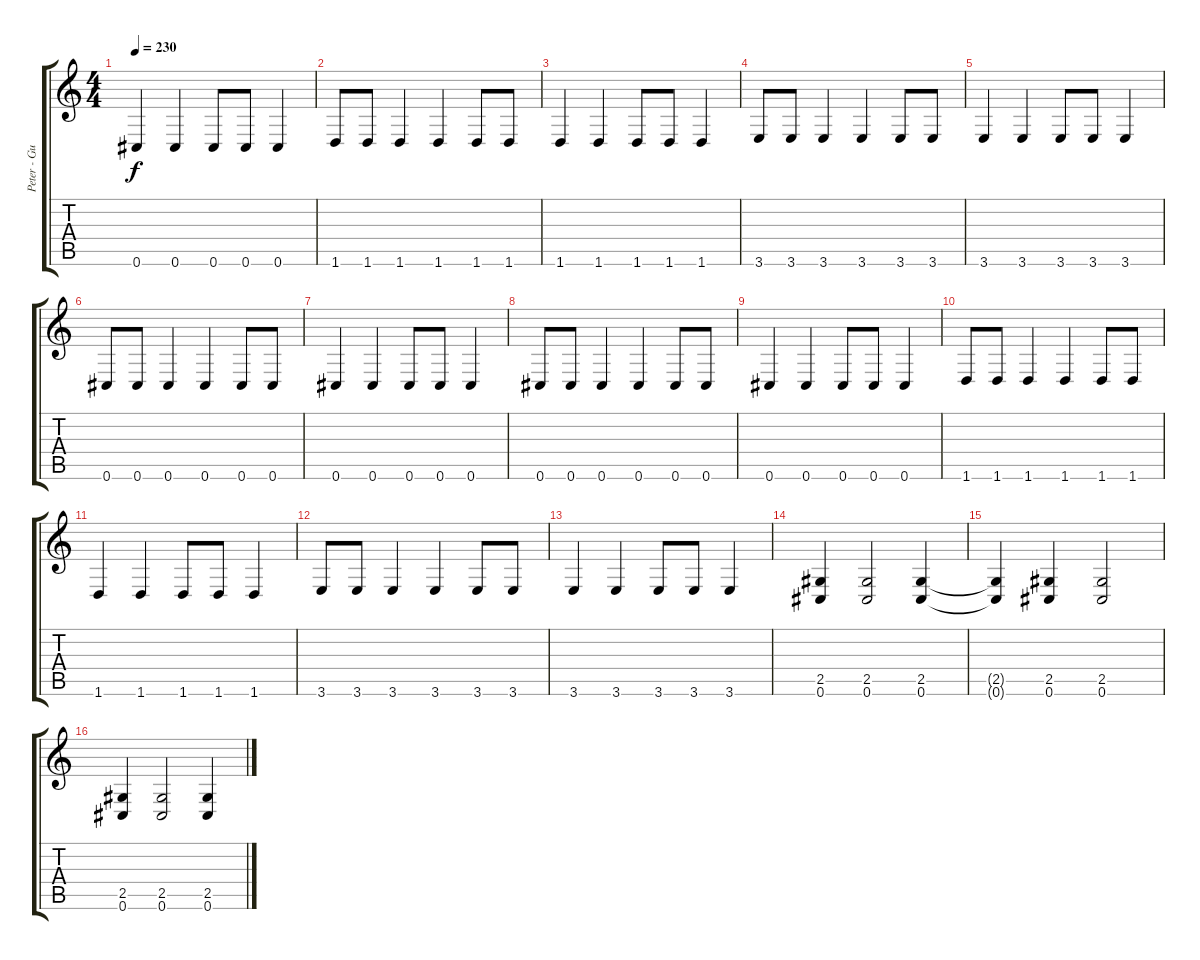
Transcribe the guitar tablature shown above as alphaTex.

\track ("Peter - Guitar, Vocals" "Peter - Gu") {instrument distortionguitar}
\staff {score tabs}
\tuning (Db4 Ab3 E3 B2 Gb2 Db2) {hide}
\ts (4 4)
\tempo 230
\clef g2
\ks c
0.6.4{dy f} 0.6.4 0.6.8 0.6.8 0.6.4 |
1.6.8 1.6.8 1.6.4 1.6.4 1.6.8 1.6.8 |
1.6.4 1.6.4 1.6.8 1.6.8 1.6.4 |
3.6.8 3.6.8 3.6.4 3.6.4 3.6.8 3.6.8 |
3.6.4 3.6.4 3.6.8 3.6.8 3.6.4 |
0.6.8 0.6.8 0.6.4 0.6.4 0.6.8 0.6.8 |
0.6.4 0.6.4 0.6.8 0.6.8 0.6.4 |
0.6.8 0.6.8 0.6.4 0.6.4 0.6.8 0.6.8 |
0.6.4 0.6.4 0.6.8 0.6.8 0.6.4 |
1.6.8 1.6.8 1.6.4 1.6.4 1.6.8 1.6.8 |
1.6.4 1.6.4 1.6.8 1.6.8 1.6.4 |
3.6.8 3.6.8 3.6.4 3.6.4 3.6.8 3.6.8 |
3.6.4 3.6.4 3.6.8 3.6.8 3.6.4 |
(2.5 0.6).4 (2.5 0.6).2 (2.5 0.6).4 |
(2.5{t} 0.6{t}).4 (2.5 0.6).4 (2.5 0.6).2 |
(2.5 0.6).4 (2.5 0.6).2 (2.5 0.6).4
